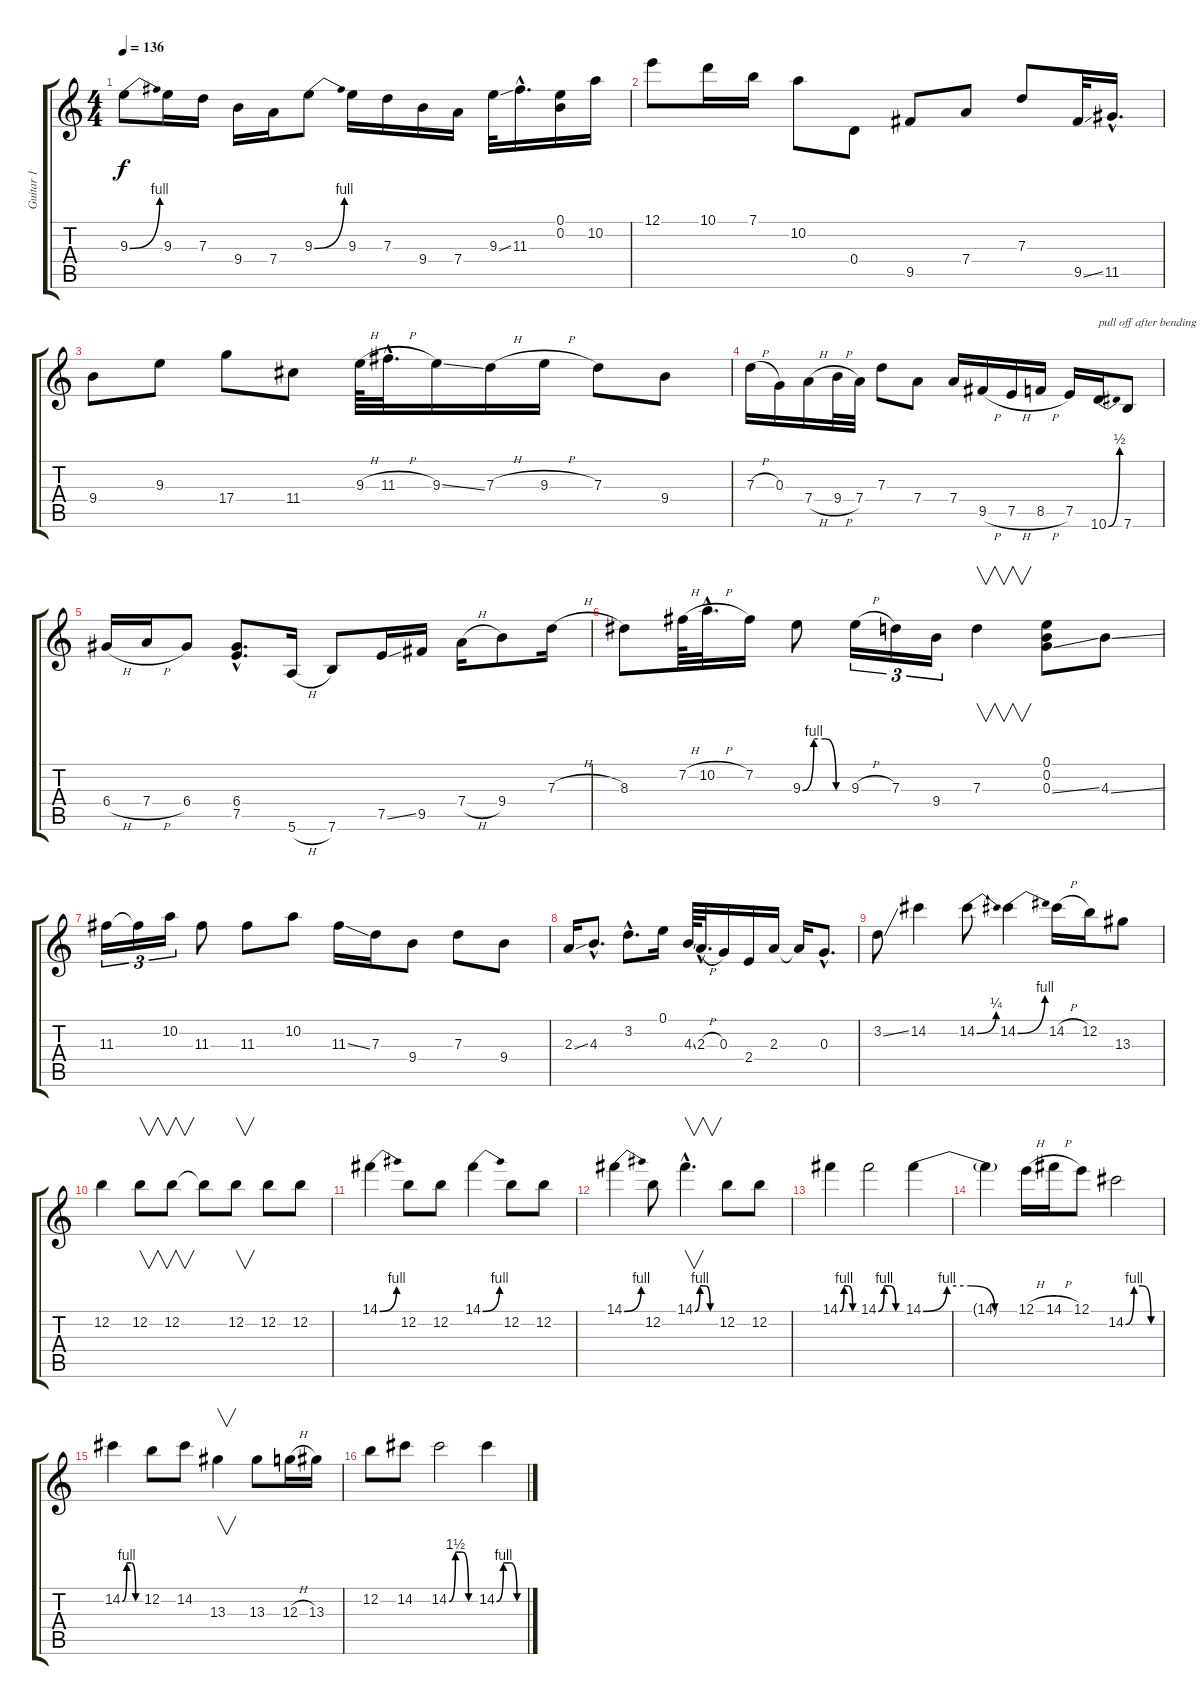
\track ("Guitar 1" "Guitar 1") {instrument distortionguitar}
\staff {score tabs}
\tuning (E4 B3 G3 D3 A2 E2) {hide}
\ts (4 4)
\tempo 136
\clef g2
\ks c
9.3{be (bend 0 0 60 4)}.8{dy f} 9.3.16 7.3.16 9.4.16 7.4.16 9.3{be (bend 0 0 60 4)}.8 9.3.16 7.3.16 9.4.16 7.4.16 9.3{ss}.32 11.3{hac}.16{d} (0.1 0.2).16 10.2.16 |
12.1.8 10.1.16 7.1.16 10.2.8 0.4.8 9.5.8 7.4.8 7.3.8 9.5{ss}.32 11.5{hac}.16{d} |
9.4.8 9.3.8 17.4.8 11.4.8 9.3{h}.64 11.3{h hac}.32{d} 9.3{ss}.16 7.3{h}.16 9.3{h}.16 7.3.8 9.4.8 |
7.3{h}.16 0.3.16 7.4{h}.16 9.4{h}.32 7.4.32 7.3.8 7.4.8 7.4.16 9.5{h}.16 7.5{h}.16 8.5{h}.16 7.5.16 10.6{be (bend 0 0 60 2)}.16{txt "pull off after bending"} 7.6.8 |
6.4{h}.16 7.4{h}.16 6.4.8 (6.4{hac} 7.5{hac}).8{d} 5.6{h}.16 7.6.8 7.5{ss}.16 9.5.16 7.4{h}.16 9.4.8 7.3{h}.16 |
8.3.8 7.2{h}.64 10.2{h hac}.32{d} 7.2.16 9.3{be (custom 0 0 15 4 30 4 45 0 60 0)}.8 9.3{h}.16{tu (3 2)} 7.3.16{tu (3 2)} 9.4.16{tu (3 2)} 7.3.4{v} (0.1 0.2 0.3{ss}).8 4.3{ss}.8 |
11.3.16{tu (3 2)} 11.3{t}.16{tu (3 2)} 10.2.16{tu (3 2)} 11.3.8 11.3.8 10.2.8 11.3{ss}.16 7.3.16 9.4.8 7.3.8 9.4.8 |
2.3{ss}.16 4.3{hac}.8{d} 3.2{hac}.8{d} 0.1.16 4.3{ss}.64 2.3{h hac}.32{d} 0.3.16 2.4.16 2.3.16 2.3{t}.16 0.3{hac}.8{d} |
3.2{ss}.8 14.2.4 14.2{be (bend 0 0 60 1)}.8 14.2{be (bend 0 0 60 4)}.4 14.2{h}.16 12.2.16 13.3.8 |
12.2.4 12.2.8{v} 12.2.8{v} 12.2{t}.8 12.2.8{v} 12.2.8 12.2.8 |
14.1{be (bend 0 0 60 4)}.4 12.2.8 12.2.8 14.1{be (bend 0 0 60 4)}.4 12.2.8 12.2.8 |
14.1{be (bend 0 0 60 4)}.4 12.2.8 14.1{be (custom 0 0 15 4 30 4 45 0 60 0) hac}.4{v d} 12.2.8 12.2.8 |
14.1{be (custom 0 0 15 4 30 4 45 0 60 0)}.4 14.1{be (custom 0 0 15 4 30 4 45 0 60 0)}.2 14.1{be (custom 0 0 15 4 30 4 45 0 60 0)}.4 |
14.1{t}.4 12.1{h}.16 14.1{h}.16 12.1.8 14.2{be (custom 0 0 15 4 30 4 45 0 60 0)}.2 |
14.2{be (custom 0 0 15 4 30 4 45 0 60 0)}.4 12.2.8 14.2.8 13.3.4{v} 13.3.8 12.3{h}.16 13.3.16 |
12.2.8 14.2.8 14.2{be (custom 0 0 15 6 30 6 45 0 60 0)}.2 14.2{be (custom 0 0 15 4 30 4 45 0 60 0)}.4
